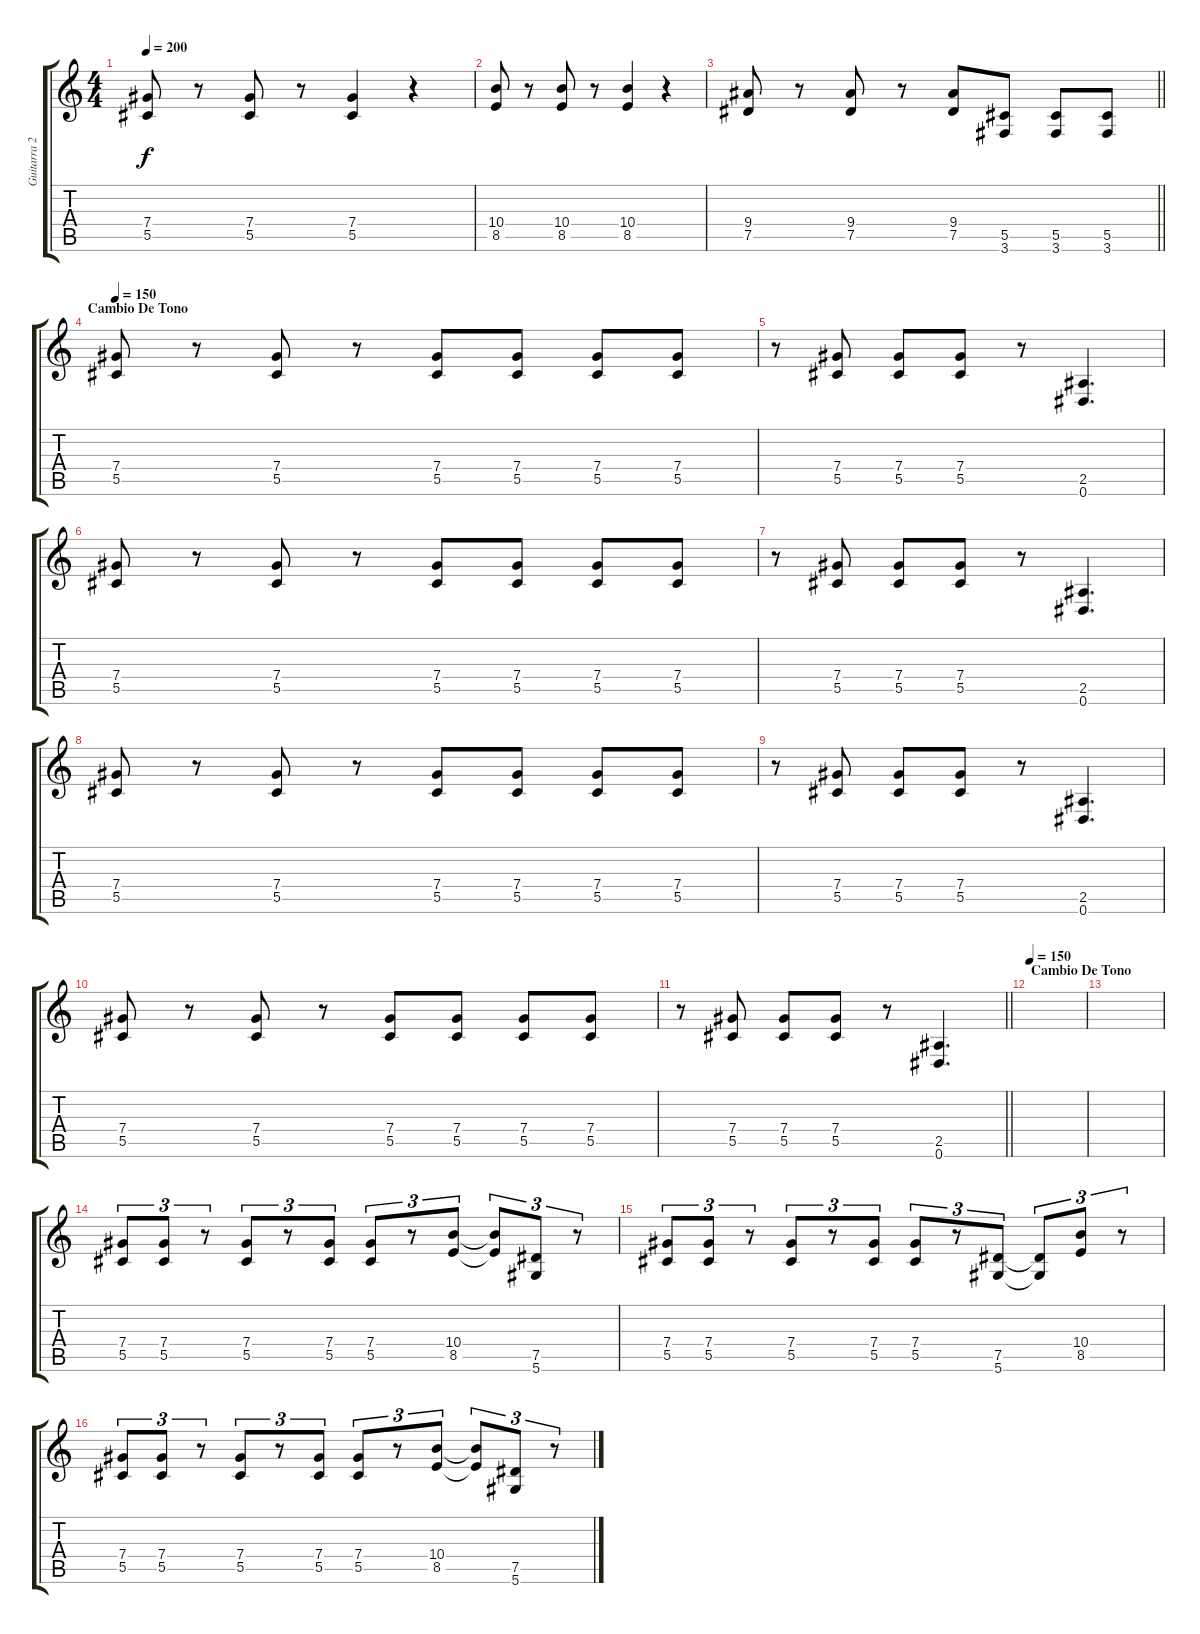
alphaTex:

\track ("Guitarra 2" "Guitarra 2") {instrument distortionguitar}
\staff {score tabs}
\tuning (Eb4 Bb3 Gb3 Db3 Ab2 Eb2) {hide}
\ts (4 4)
\tempo 200
\clef g2
\ks c
(7.4 5.5).8{dy f} r.8 (7.4 5.5).8 r.8 (7.4 5.5).4 r.4 |
(10.4 8.5).8 r.8 (10.4 8.5).8 r.8 (10.4 8.5).4 r.4 |
\barLineRight lightlight
(9.4 7.5).8 r.8 (9.4 7.5).8 r.8 (9.4 7.5).8 (5.5 3.6).8 (5.5 3.6).8 (5.5 3.6).8 |
\section ("" "Cambio De Tono")
\tempo 150
(7.4 5.5).8 r.8 (7.4 5.5).8 r.8 (7.4 5.5).8 (7.4 5.5).8 (7.4 5.5).8 (7.4 5.5).8 |
r.8 (7.4 5.5).8 (7.4 5.5).8 (7.4 5.5).8 r.8 (2.5 0.6).4{d} |
(7.4 5.5).8 r.8 (7.4 5.5).8 r.8 (7.4 5.5).8 (7.4 5.5).8 (7.4 5.5).8 (7.4 5.5).8 |
r.8 (7.4 5.5).8 (7.4 5.5).8 (7.4 5.5).8 r.8 (2.5 0.6).4{d} |
(7.4 5.5).8 r.8 (7.4 5.5).8 r.8 (7.4 5.5).8 (7.4 5.5).8 (7.4 5.5).8 (7.4 5.5).8 |
r.8 (7.4 5.5).8 (7.4 5.5).8 (7.4 5.5).8 r.8 (2.5 0.6).4{d} |
(7.4 5.5).8 r.8 (7.4 5.5).8 r.8 (7.4 5.5).8 (7.4 5.5).8 (7.4 5.5).8 (7.4 5.5).8 |
\barLineRight lightlight
r.8 (7.4 5.5).8 (7.4 5.5).8 (7.4 5.5).8 r.8 (2.5 0.6).4{d} |
\section ("" "Cambio De Tono")
\tempo 150
|
|
(7.4 5.5).8{tu (3 2)} (7.4 5.5).8{tu (3 2)} r.8{tu (3 2)} (7.4 5.5).8{tu (3 2)} r.8{tu (3 2)} (7.4 5.5).8{tu (3 2)} (7.4 5.5).8{tu (3 2)} r.8{tu (3 2)} (10.4 8.5).8{tu (3 2)} (10.4{t} 8.5{t}).8{tu (3 2)} (7.5 5.6).8{tu (3 2)} r.8{tu (3 2)} |
(7.4 5.5).8{tu (3 2)} (7.4 5.5).8{tu (3 2)} r.8{tu (3 2)} (7.4 5.5).8{tu (3 2)} r.8{tu (3 2)} (7.4 5.5).8{tu (3 2)} (7.4 5.5).8{tu (3 2)} r.8{tu (3 2)} (7.5 5.6).8{tu (3 2)} (7.5{t} 5.6{t}).8{tu (3 2)} (10.4 8.5).8{tu (3 2)} r.8{tu (3 2)} |
(7.4 5.5).8{tu (3 2)} (7.4 5.5).8{tu (3 2)} r.8{tu (3 2)} (7.4 5.5).8{tu (3 2)} r.8{tu (3 2)} (7.4 5.5).8{tu (3 2)} (7.4 5.5).8{tu (3 2)} r.8{tu (3 2)} (10.4 8.5).8{tu (3 2)} (10.4{t} 8.5{t}).8{tu (3 2)} (7.5 5.6).8{tu (3 2)} r.8{tu (3 2)}
